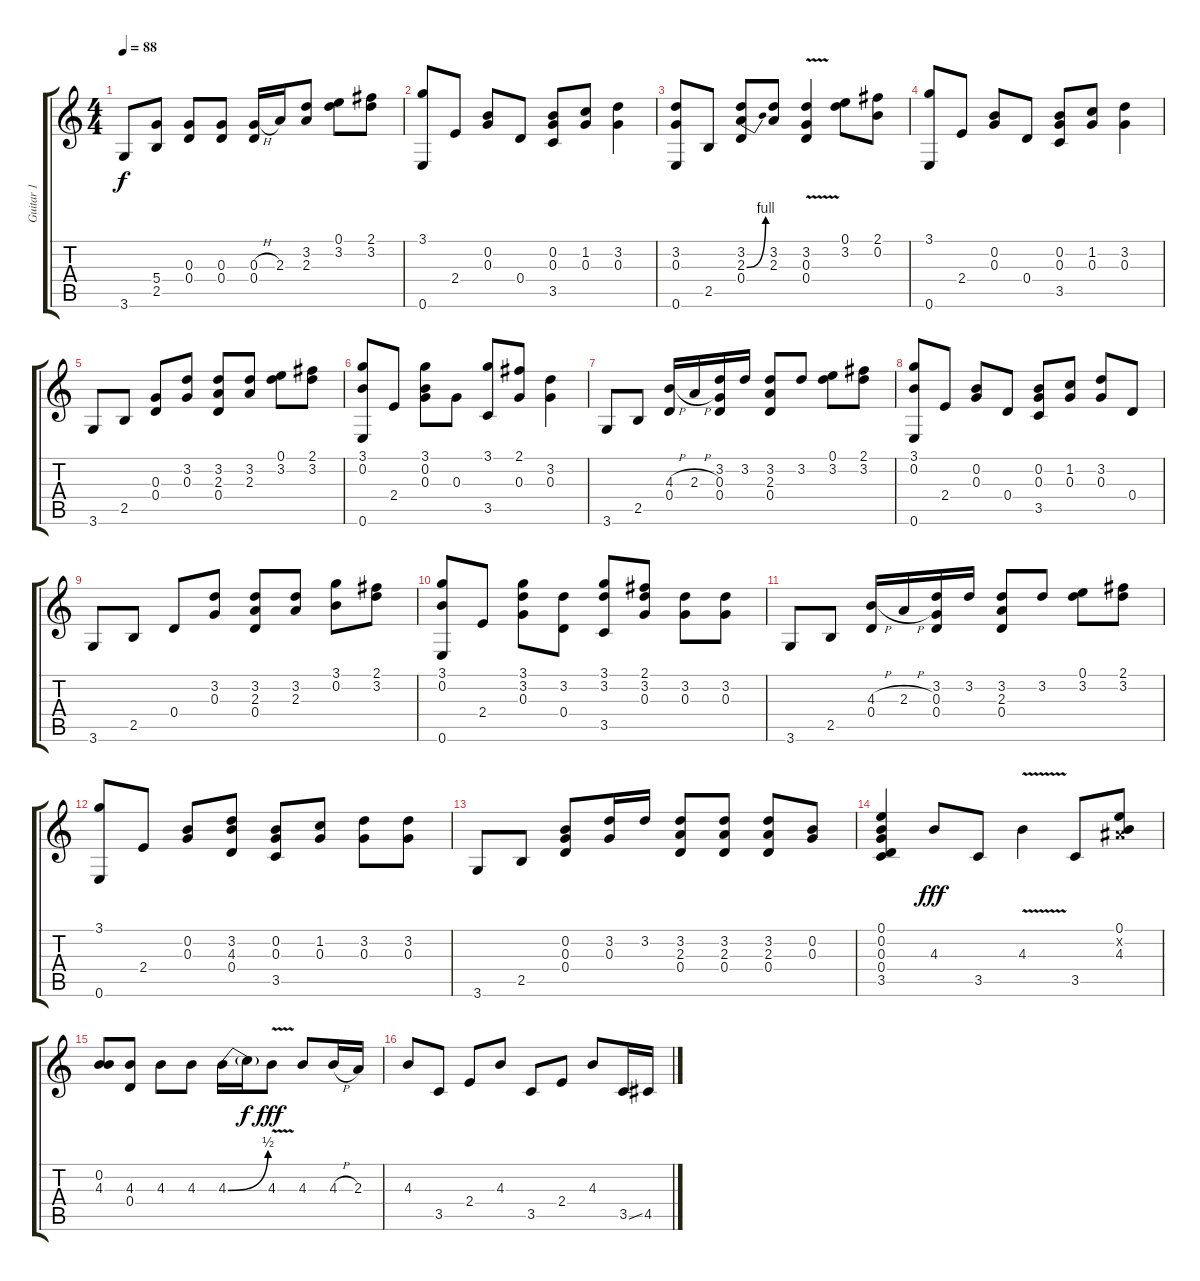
\track ("Guitar 1 " "Guitar 1 ") {instrument overdrivenguitar}
\staff {score tabs}
\tuning (E4 B3 G3 D3 A2 E2) {hide}
\ts (4 4)
\tempo 88
\clef g2
\ks c
3.6.8{dy f} (5.4 2.5).8 (0.3 0.4).8 (0.3 0.4).8 (0.3{h} 0.4).16 2.3.16 (3.2 2.3).8 (0.1 3.2).8 (2.1 3.2).8 |
(3.1 0.6).8 2.4.8 (0.2 0.3).8 0.4.8 (0.2 0.3 3.5).8 (1.2 0.3).8 (3.2 0.3).4 |
(3.2 0.3 0.6).8 2.5.8 (3.2 2.3{be (bend 0 0 60 4)} 0.4).8 (3.2 2.3).8 (3.2{v} 0.3{v} 0.4{v}).4 (0.1 3.2).8 (2.1 0.2).8 |
(3.1 0.6).8 2.4.8 (0.2 0.3).8 0.4.8 (0.2 0.3 3.5).8 (1.2 0.3).8 (3.2 0.3).4 |
3.6.8 2.5.8 (0.3 0.4).8 (3.2 0.3).8 (3.2 2.3 0.4).8 (3.2 2.3).8 (0.1 3.2).8 (2.1 3.2).8 |
(3.1 0.2 0.6).8 2.4.8 (3.1 0.2 0.3).8 0.3.8 (3.1 3.5).8 (2.1 0.3).8 (3.2 0.3).4 |
3.6.8 2.5.8 (4.3{h} 0.4).16 2.3{h}.16 (3.2 0.3 0.4).16 3.2.16 (3.2 2.3 0.4).8 3.2.8 (0.1 3.2).8 (2.1 3.2).8 |
(3.1 0.2 0.6).8 2.4.8 (0.2 0.3).8 0.4.8 (0.2 0.3 3.5).8 (1.2 0.3).8 (3.2 0.3).8 0.4.8 |
3.6.8 2.5.8 0.4.8 (3.2 0.3).8 (3.2 2.3 0.4).8 (3.2 2.3).8 (3.1 0.2).8 (2.1 3.2).8 |
(3.1 0.2 0.6).8 2.4.8 (3.1 3.2 0.3).8 (3.2 0.4).8 (3.1 3.2 3.5).8 (2.1 3.2 0.3).8 (3.2 0.3).8 (3.2 0.3).8 |
3.6.8 2.5.8 (4.3{h} 0.4).16 2.3{h}.16 (3.2 0.3 0.4).16 3.2.16 (3.2 2.3 0.4).8 3.2.8 (0.1 3.2).8 (2.1 3.2).8 |
(3.1 0.6).8 2.4.8 (0.2 0.3).8 (3.2 4.3 0.4).8 (0.2 0.3 3.5).8 (1.2 0.3).8 (3.2 0.3).8 (3.2 0.3).8 |
3.6.8 2.5.8 (0.2 0.3 0.4).8 (3.2 0.3).16 3.2.16 (3.2 2.3 0.4).8 (3.2 2.3 0.4).8 (3.2 2.3 0.4).8 (0.2 0.3).8 |
(0.1 0.2 0.3 0.4 3.5).4 4.3.8{dy fff} 3.5.8 4.3{v}.4 3.5.8 (0.1 -1.2{x} 4.3).8 |
(0.2 4.3).8 (4.3 0.4).8 4.3.8 4.3.8 4.3{be (bend 0 0 60 2)}.16 4.3{t}.16{dy f} 4.3{v}.8{dy fff} 4.3.8 4.3{h}.16 2.3.16 |
4.3.8 3.5.8 2.4.8 4.3.8 3.5.8 2.4.8 4.3.8 3.5{ss}.16 4.5.16
